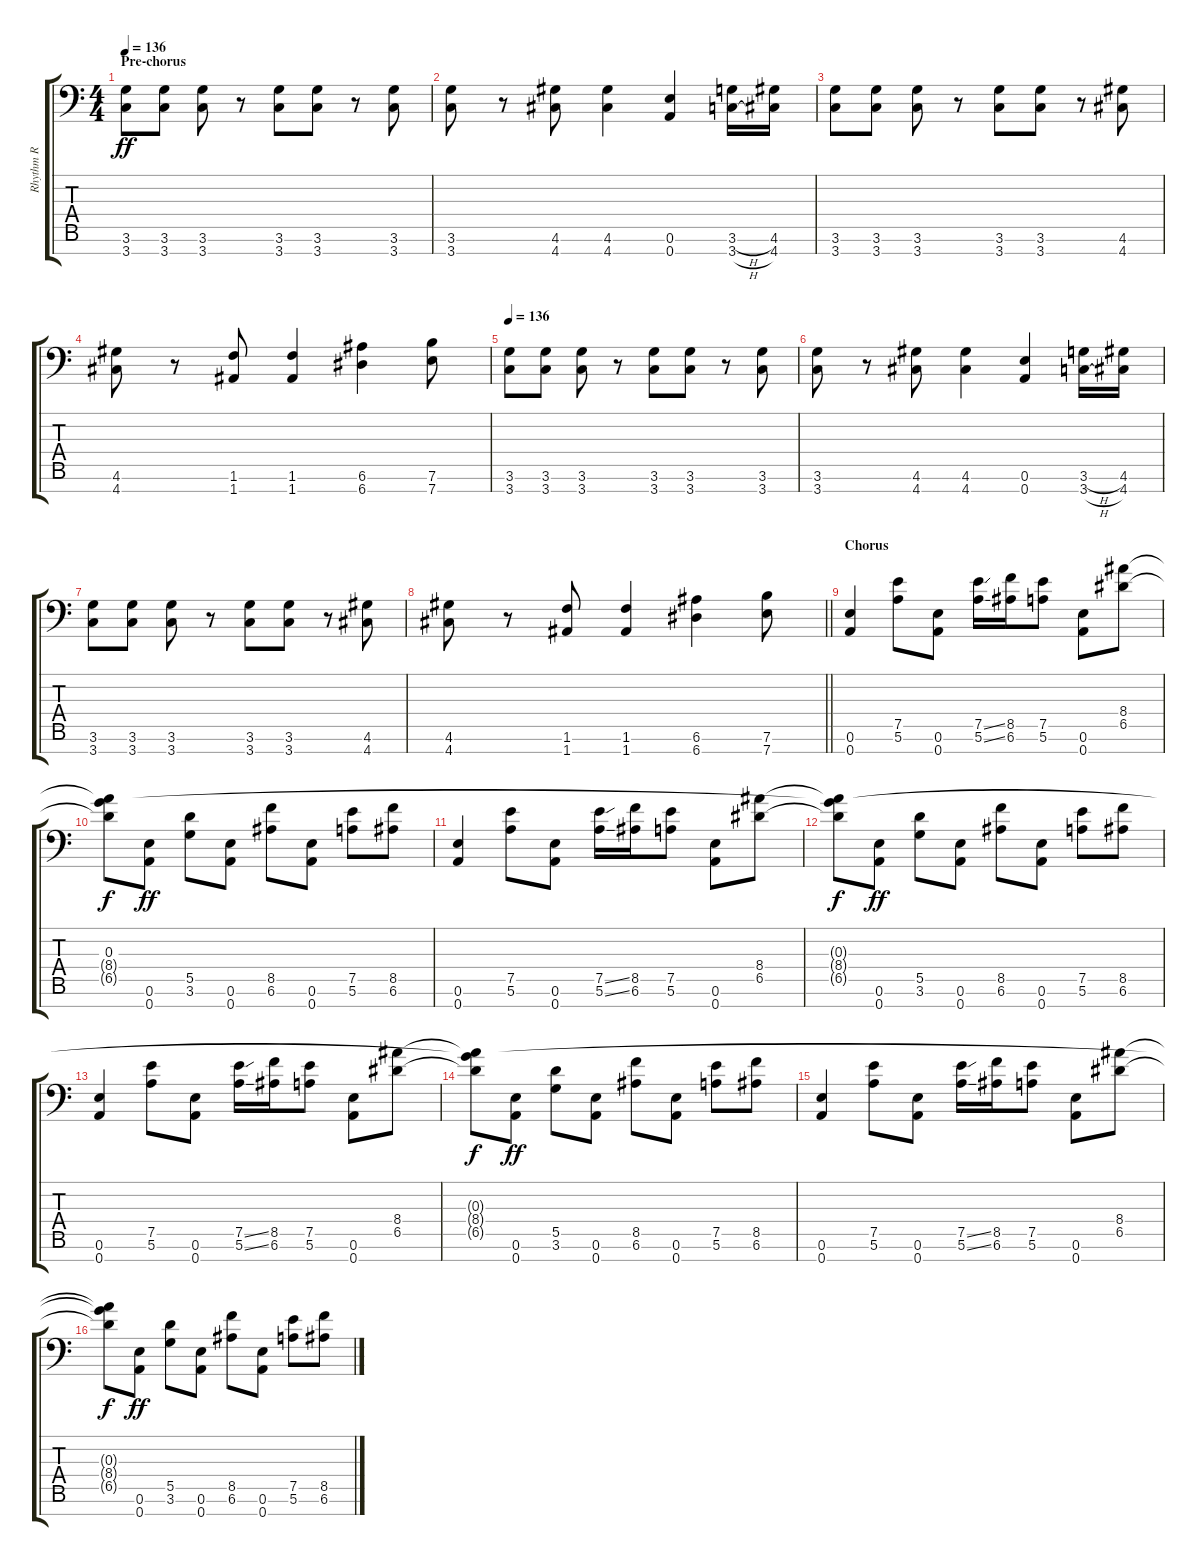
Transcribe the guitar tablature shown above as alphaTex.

\track ("Rhythm R" "Rhythm R") {instrument overdrivenguitar}
\staff {score tabs}
\tuning (E4 B3 G3 D3 A2 E2 A1) {hide}
\ts (4 4)
\section ("" "Pre-chorus")
\tempo 136
\clef f4
\ks c
(3.6 3.7).8{dy ff} (3.6 3.7).8 (3.6 3.7).8 r.8 (3.6 3.7).8 (3.6 3.7).8 r.8 (3.6 3.7).8 |
(3.6 3.7).8 r.8 (4.6 4.7).8 (4.6 4.7).4 (0.6 0.7).4 (3.6{h} 3.7{h}).16 (4.6 4.7).16 |
(3.6 3.7).8 (3.6 3.7).8 (3.6 3.7).8 r.8 (3.6 3.7).8 (3.6 3.7).8 r.8 (4.6 4.7).8 |
(4.6 4.7).8 r.8 (1.6 1.7).8 (1.6 1.7).4 (6.6 6.7).4 (7.6 7.7).8 |
\tempo 136
(3.6 3.7).8 (3.6 3.7).8 (3.6 3.7).8 r.8 (3.6 3.7).8 (3.6 3.7).8 r.8 (3.6 3.7).8 |
(3.6 3.7).8 r.8 (4.6 4.7).8 (4.6 4.7).4 (0.6 0.7).4 (3.6{h} 3.7{h}).16 (4.6 4.7).16 |
(3.6 3.7).8 (3.6 3.7).8 (3.6 3.7).8 r.8 (3.6 3.7).8 (3.6 3.7).8 r.8 (4.6 4.7).8 |
\barLineRight lightlight
(4.6 4.7).8 r.8 (1.6 1.7).8 (1.6 1.7).4 (6.6 6.7).4 (7.6 7.7).8 |
\section ("" "Chorus")
(0.6 0.7).4 (7.5 5.6).8 (0.6 0.7).8 (7.5{ss} 5.6{ss}).16 (8.5 6.6).16 (7.5 5.6).8 (0.6 0.7).8 (8.4 6.5).8 |
(0.3 8.4{t} 6.5{t}).8{dy f} (0.6 0.7).8{dy ff} (5.5 3.6).8 (0.6 0.7).8 (8.5 6.6).8 (0.6 0.7).8 (7.5 5.6).8 (8.5 6.6).8 |
(0.6 0.7).4 (7.5 5.6).8 (0.6 0.7).8 (7.5{ss} 5.6{ss}).16 (8.5 6.6).16 (7.5 5.6).8 (0.6 0.7).8 (8.4 6.5).8 |
(0.3{t} 8.4{t} 6.5{t}).8{dy f} (0.6 0.7).8{dy ff} (5.5 3.6).8 (0.6 0.7).8 (8.5 6.6).8 (0.6 0.7).8 (7.5 5.6).8 (8.5 6.6).8 |
(0.6 0.7).4 (7.5 5.6).8 (0.6 0.7).8 (7.5{ss} 5.6{ss}).16 (8.5 6.6).16 (7.5 5.6).8 (0.6 0.7).8 (8.4 6.5).8 |
(0.3{t} 8.4{t} 6.5{t}).8{dy f} (0.6 0.7).8{dy ff} (5.5 3.6).8 (0.6 0.7).8 (8.5 6.6).8 (0.6 0.7).8 (7.5 5.6).8 (8.5 6.6).8 |
(0.6 0.7).4 (7.5 5.6).8 (0.6 0.7).8 (7.5{ss} 5.6{ss}).16 (8.5 6.6).16 (7.5 5.6).8 (0.6 0.7).8 (8.4 6.5).8 |
(0.3{t} 8.4{t} 6.5{t}).8{dy f} (0.6 0.7).8{dy ff} (5.5 3.6).8 (0.6 0.7).8 (8.5 6.6).8 (0.6 0.7).8 (7.5 5.6).8 (8.5 6.6).8
